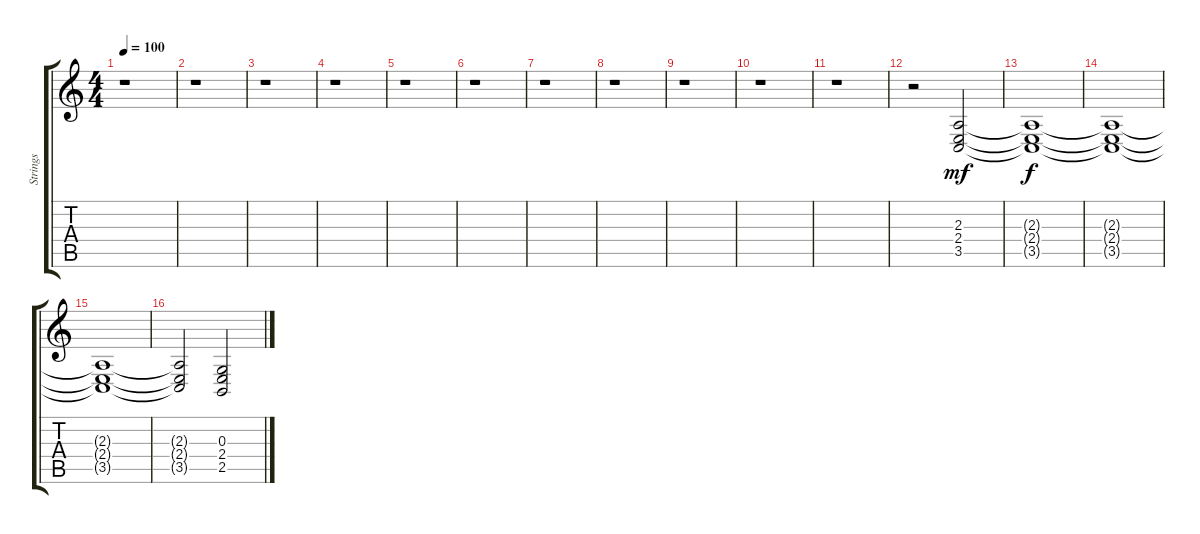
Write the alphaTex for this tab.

\track ("Strings" "Strings") {instrument stringensemble2}
\staff {score tabs}
\tuning (E4 B3 G3 D3 A2 E2) {hide}
\ts (4 4)
\tempo 100
\clef g2
\ks c
r.1{dy f} |
r.1 |
r.1 |
r.1 |
r.1 |
r.1 |
r.1 |
r.1 |
r.1 |
r.1 |
r.1 |
r.2 (2.3 2.4 3.5).2{dy mf} |
(2.3{t} 2.4{t} 3.5{t}).1{dy f} |
(2.3{t} 2.4{t} 3.5{t}).1 |
(2.3{t} 2.4{t} 3.5{t}).1 |
(2.3{t} 2.4{t} 3.5{t}).2 (0.3 2.4 2.5).2
